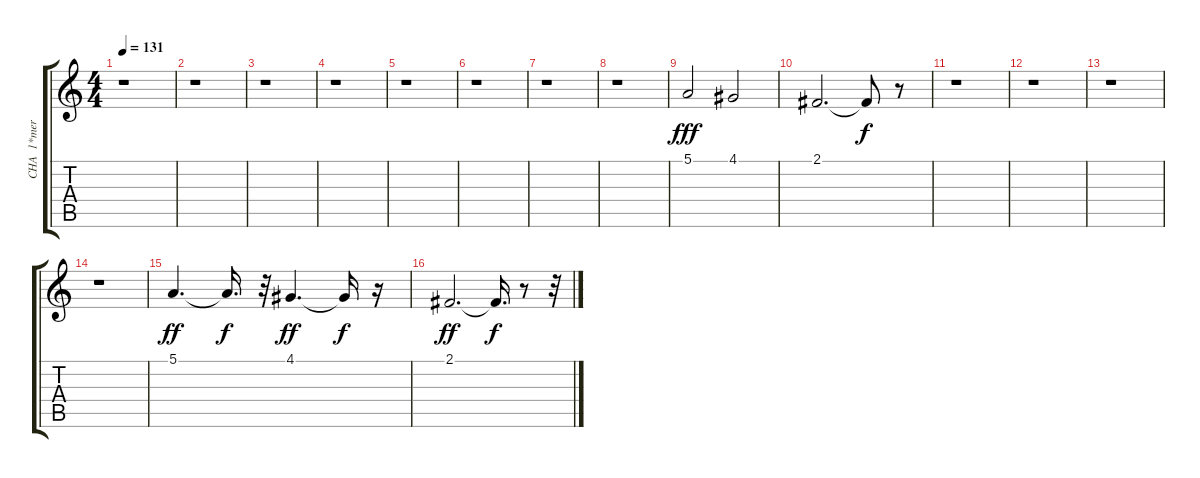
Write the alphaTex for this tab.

\track ("CHA  1*merged" "CHA  1*mer") {instrument choiraahs}
\staff {score tabs}
\tuning (E4 B3 G3 D3 A2 E2) {hide}
\ts (4 4)
\tempo 131
\clef g2
\ks c
r.1{dy f} |
r.1 |
r.1 |
r.1 |
r.1 |
r.1 |
r.1 |
r.1 |
5.1.2{dy fff} 4.1.2 |
2.1.2{d} 2.1{t}.8{dy f} r.8 |
r.1 |
r.1 |
r.1 |
r.1 |
5.1.4{d dy ff} 5.1{t}.16{d dy f} r.32 4.1.4{d dy ff} 4.1{t}.16{dy f} r.16 |
2.1.2{d dy ff} 2.1{t}.16{d dy f} r.8 r.32
